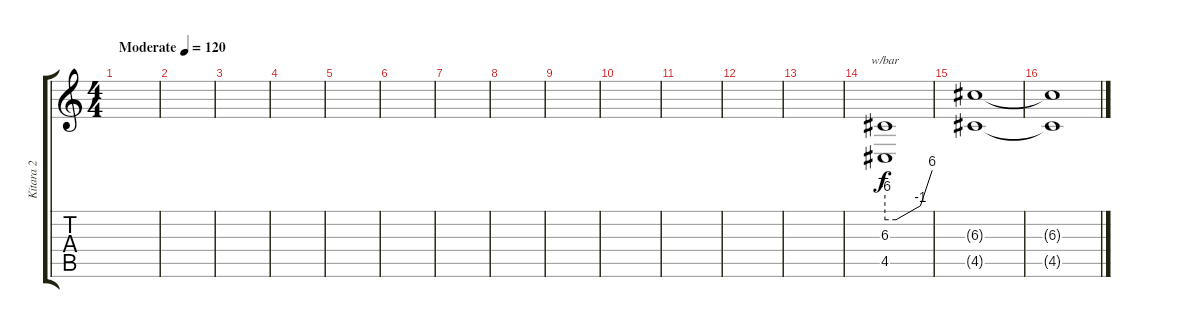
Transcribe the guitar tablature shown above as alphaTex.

\track ("Kitara 2" "Kitara 2") {instrument distortionguitar}
\staff {score tabs}
\tuning (E4 B3 G3 D3 A2 E2) {hide}
\ts (4 4)
\tempo (120 "Moderate")
\clef g2
\ks c
|
|
|
|
|
|
|
|
|
|
|
|
|
(6.3 4.5).1{tbe (custom default 0 -24 14 -24 45 -4 60 24) volume 13 instrument electricbassfinger} |
(6.3{t} 4.5{t}).1 |
(6.3{t} 4.5{t}).1
